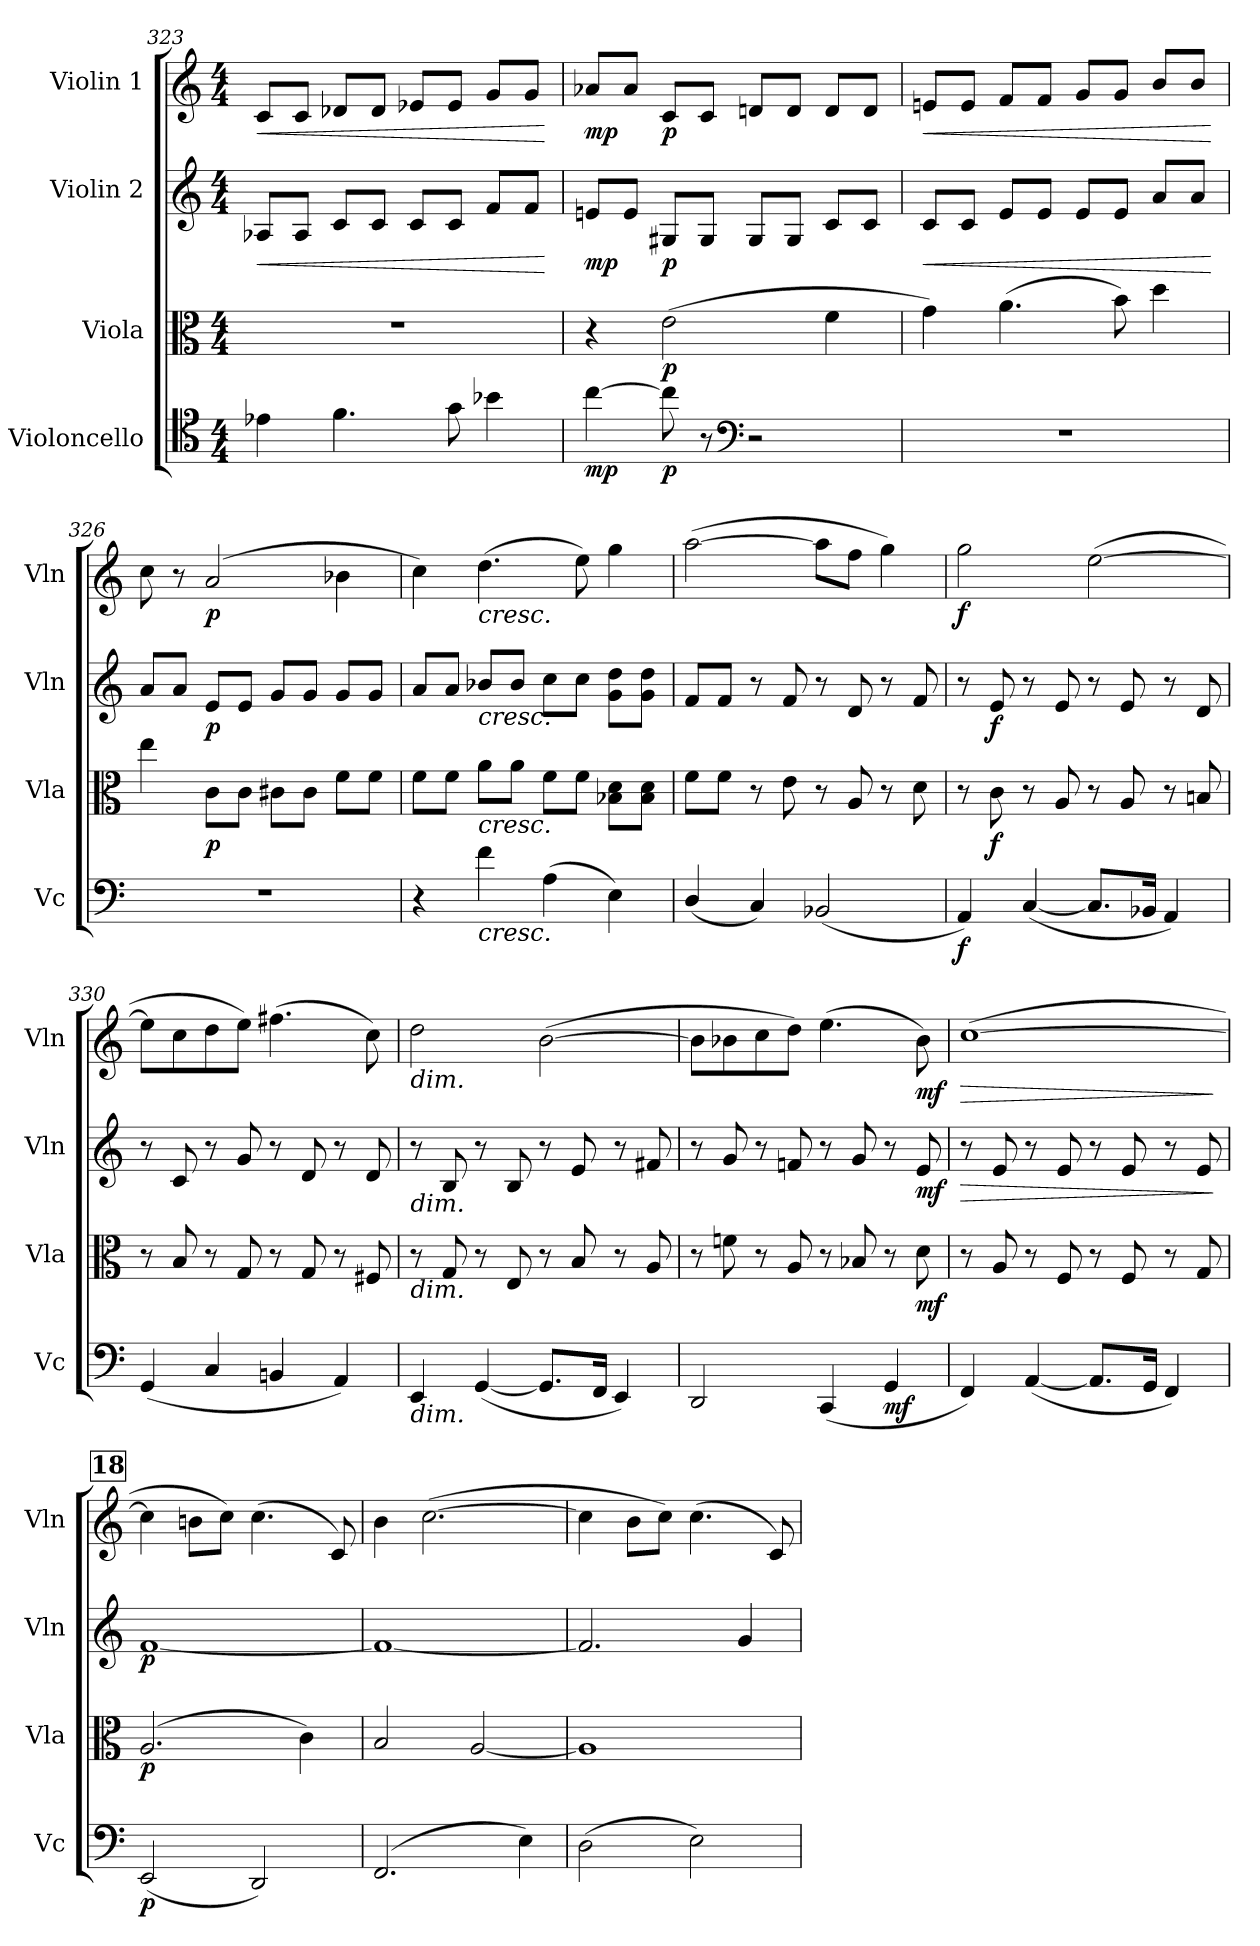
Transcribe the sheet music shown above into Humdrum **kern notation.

**kern	**dynam	**kern	**dynam	**kern	**dynam	**kern	**dynam
*part4	*part4	*part3	*part3	*part2	*part2	*part1	*part1
*staff4	*staff4	*staff3	*staff3	*staff2	*staff2	*staff1	*staff1
*I"Violoncello	*	*I"Viola	*	*I"Violin 2	*	*I"Violin 1	*
*I'Vc	*	*I'Vla	*	*I'Vln	*	*I'Vln	*
*clefC4	*	*clefC3	*	*clefG2	*	*clefG2	*
*k[]	*	*k[]	*	*k[]	*	*k[]	*
*M4/4	*	*M4/4	*	*M4/4	*	*M4/4	*
=323	=323	=323	=323	=323	=323	=323	=323
!	!	!	!	!	!LO:HP:b	!	!LO:HP:b
4e-X\	.	1r	.	8A-X/L	<	8c/L	<
.	.	.	.	8A-/J	.	8c/J	.
4.f\	.	.	.	8c/L	.	8d-X/L	.
.	.	.	.	8c/J	.	8d-/J	.
.	.	.	.	8c/L	.	8e-X/L	.
8g\	.	.	.	8c/J	.	8e-/J	.
4b-X\	.	.	.	8f/L	.	8g/L	.
.	.	.	.	8f/J	.	8g/J	.
.	.	.	.	.	[	.	[
=324	=324	=324	=324	=324	=324	=324	=324
!	!LO:DY:b	!	!	!	!LO:DY:b	!	!LO:DY:b
[4cc\	mp	4r	.	8eni/L	mp	8a-X/L	mp
.	.	.	.	8e/J	.	8a-/J	.
!	!LO:DY:b	!	!LO:DY:b	!	!LO:DY:b	!	!LO:DY:b
8cc\]	p	(>2e\	p	8G#X/L	p	8c/L	p
8r	.	.	.	8G#/J	.	8c/J	.
*clefF4	*	*	*	*	*	*	*
2r	.	.	.	8G#/L	.	8dn/L	.
.	.	.	.	8G#/J	.	8d/J	.
.	.	4f\	.	8c/L	.	8d/L	.
.	.	.	.	8c/J	.	8d/J	.
=325	=325	=325	=325	=325	=325	=325	=325
!	!	!	!	!	!LO:HP:b	!	!LO:HP:b
1r	.	4g\)	.	8c/L	<	8en/L	<
.	.	.	.	8c/J	.	8e/J	.
.	.	(>4.a\	.	8e/L	.	8f/L	.
.	.	.	.	8e/J	.	8f/J	.
.	.	.	.	8e/L	.	8g/L	.
.	.	8b\)	.	8e/J	.	8g/J	.
.	.	4dd\	.	8a/L	.	8b/L	.
.	.	.	.	8a/J	.	8b/J	.
.	.	.	.	.	[	.	[
!!LO:LB:g=z
=326	=326	=326	=326	=326	=326	=326	=326
1r	.	4ee\	.	8a/L	.	8cc\	.
.	.	.	.	8a/J	.	8r	.
!	!	!	!LO:DY:b	!	!LO:DY:b	!	!LO:DY:b
.	.	8c\L	p	8e/L	p	(>2a/	p
.	.	8c\J	.	8e/J	.	.	.
.	.	8c#X\L	.	8g/L	.	.	.
.	.	8c#\J	.	8g/J	.	.	.
.	.	8f\L	.	8g/L	.	4b-X\	.
.	.	8f\J	.	8g/J	.	.	.
=327	=327	=327	=327	=327	=327	=327	=327
4r	.	8f\L	.	8a/L	.	4cc\)	.
.	.	8f\J	.	8a/J	.	.	.
!	!	!	!	!	!	!LO:TX:b:i:t=cresc.	!
!	!	!	!	!LO:TX:b:i:t=cresc.	!	!	!
!	!	!LO:TX:b:i:t=cresc.	!	!	!	!	!
!LO:TX:b:i:t=cresc.	!	!	!	!	!	!	!
4f\	.	8a\L	.	8b-X/L	.	(>4.dd\	.
.	.	8a\J	.	8b-/J	.	.	.
(>4A\	.	8f\L	.	8cc\L	.	.	.
.	.	8f\J	.	8cc\J	.	8ee\)	.
4E\)	.	8B-X\ 8d\L	.	8g\ 8dd\L	.	4gg\	.
.	.	8B-\ 8d\J	.	8g\ 8dd\J	.	.	.
=328	=328	=328	=328	=328	=328	=328	=328
(<4D/	.	8f\L	.	8f/L	.	(>[2aa\	.
.	.	8f\J	.	8f/J	.	.	.
4C/)	.	8r	.	8r	.	.	.
.	.	8e\	.	8f/	.	.	.
(<2BB-X/	.	8r	.	8r	.	8aa\L]	.
.	.	8A/	.	8d/	.	8ff\J	.
.	.	8r	.	8r	.	4gg\)	.
.	.	8d\	.	8f/	.	.	.
=329	=329	=329	=329	=329	=329	=329	=329
!	!LO:DY:b	!	!	!	!	!	!LO:DY:b
4AA/)	f	8r	.	8r	.	2gg\	f
!	!	!	!LO:DY:b	!	!LO:DY:b	!	!
.	.	8c\	f	8e/	f	.	.
(<[4C/	.	8r	.	8r	.	.	.
.	.	8A/	.	8e/	.	.	.
8.C/L]	.	8r	.	8r	.	(>[2ee\	.
.	.	8A/	.	8e/	.	.	.
16BB-X/Jk	.	.	.	.	.	.	.
4AA/)	.	8r	.	8r	.	.	.
.	.	8Bni/	.	8d/	.	.	.
!!LO:PB:g=z
=330	=330	=330	=330	=330	=330	=330	=330
(<4GG/	.	8r	.	8r	.	8ee\L]	.
.	.	8B/	.	8c/	.	8cc\	.
4C/	.	8r	.	8r	.	8dd\	.
.	.	8G/	.	8g/	.	8ee\J)	.
4BBn/	.	8r	.	8r	.	(>4.ff#X\	.
.	.	8G/	.	8d/	.	.	.
4AA/)	.	8r	.	8r	.	.	.
.	.	8F#X/	.	8d/	.	8cc\)	.
=331	=331	=331	=331	=331	=331	=331	=331
!	!	!	!	!	!	!LO:TX:b:i:t=dim.	!
!	!	!	!	!LO:TX:b:i:t=dim.	!	!	!
!	!	!LO:TX:b:i:t=dim.	!	!	!	!	!
!LO:TX:b:i:t=dim.	!	!	!	!	!	!	!
4EE/	.	8r	.	8r	.	2dd\	.
.	.	8G/	.	8B/	.	.	.
(<[4GG/	.	8r	.	8r	.	.	.
.	.	8E/	.	8B/	.	.	.
8.GG/L]	.	8r	.	8r	.	(>[2b\	.
.	.	8B/	.	8e/	.	.	.
16FF/Jk	.	.	.	.	.	.	.
4EE/)	.	8r	.	8r	.	.	.
.	.	8A/	.	8f#X/	.	.	.
=332	=332	=332	=332	=332	=332	=332	=332
2DD/	.	8r	.	8r	.	8b\L]	.
.	.	8fni\	.	8g/	.	8b-X\	.
.	.	8r	.	8r	.	8cc\	.
.	.	8A/	.	8fn/	.	8dd\J)	.
(<4CC/	.	8r	.	8r	.	(>4.ee\	.
.	.	8B-X/	.	8g/	.	.	.
!	!LO:DY:b	!	!	!	!	!	!
4GG/	mf	8r	.	8r	.	.	.
!	!	!	!LO:DY:b	!	!LO:DY:b	!	!LO:DY:b
.	.	8d\	mf	8e/	mf	8b-\)	mf
=333	=333	=333	=333	=333	=333	=333	=333
!	!	!	!	!	!LO:HP:b	!	!LO:HP:b
4FF/)	.	8r	.	8r	>	(>[1cc	>
.	.	8A/	.	8e/	.	.	.
(<[4AA/	.	8r	.	8r	.	.	.
.	.	8F/	.	8e/	.	.	.
8.AA/L]	.	8r	.	8r	.	.	.
.	.	8F/	.	8e/	.	.	.
16GG/Jk	.	.	.	.	.	.	.
4FF/)	.	8r	.	8r	.	.	.
.	.	8G/	.	8e/	.	.	.
.	.	.	.	.	]	.	]
!!LO:LB:g=z
!!LO:REH:place=s1:a:B:fs=14:t=18
=334	=334	=334	=334	=334	=334	=334	=334
!	!LO:DY:b	!	!LO:DY:b	!	!LO:DY:b	!	!
(<2EE/	p	(>2.A/	p	[1f	p	4cc\]	.
.	.	.	.	.	.	8bn\L	.
.	.	.	.	.	.	8cc\J)	.
2DD/)	.	.	.	.	.	(>4.cc\	.
.	.	4c\)	.	.	.	.	.
.	.	.	.	.	.	8c/)	.
=335	=335	=335	=335	=335	=335	=335	=335
(>2.FF/	.	2B/	.	1f_	.	4b\	.
.	.	.	.	.	.	(>[2.cc\	.
.	.	[2A/	.	.	.	.	.
4E\)	.	.	.	.	.	.	.
=336	=336	=336	=336	=336	=336	=336	=336
(>2D\	.	1A]	.	2.f/]	.	4cc\]	.
.	.	.	.	.	.	8b\L	.
.	.	.	.	.	.	8cc\J)	.
2E\)	.	.	.	.	.	(>4.cc\	.
.	.	.	.	4g/	.	.	.
.	.	.	.	.	.	8c/)	.
=	=	=	=	=	=	=	=
*-	*-	*-	*-	*-	*-	*-	*-
